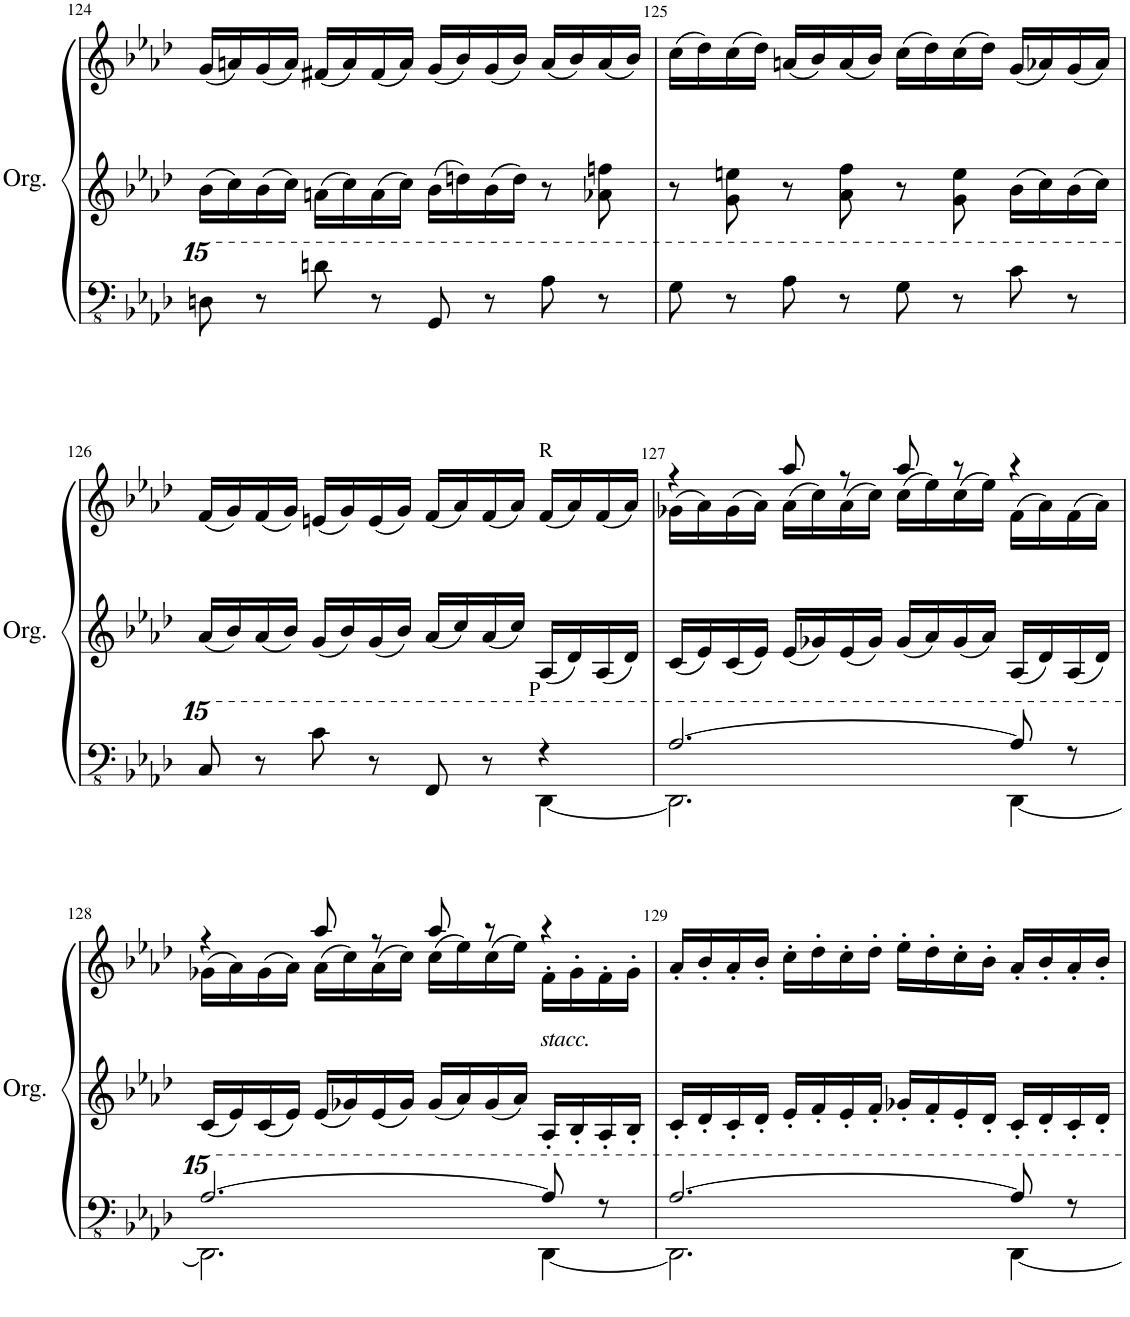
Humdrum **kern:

**kern	**kern	**kern
*part1	*part1	*part1
*staff3	*staff2	*staff1
*I"Orgue à tuyaux	*	*
*I'Org.	*	*
!!LO:PB:g=z
*clefFv4	*clefG2	*clefG2
*k[b-e-a-d-]	*k[b-e-a-d-]	*k[b-e-a-d-]
*M4/4	*M4/4	*M4/4
*met(c)	*met(c)	*met(c)
=124	=124	=124
8dn\	16b-\LL	(16g/LL
.	16cc\	16an/)
8r	16b-\	(16g/
.	16cc\JJ	16a/JJ)
8ddn\	16an\LL	(16f#X/LL
.	16cc\	16a/)
8r	16a\	(16f#/
.	16cc\JJ	16a/JJ)
8G/	16b-\LL	(16g/LL
.	16ddn\	16b-/)
8r	16b-\	(16g/
.	16dd\JJ	16b-/JJ)
8a-\	8r	(16a/LL
.	.	16b-/)
8r	8a-X\ 8ffn\	(16a/
.	.	16b-/JJ)
=125	=125	=125
8g\	8r	(16cc\LL
.	.	16dd-\)
8r	8g\ 8een\	(16cc\
.	.	16dd-\JJ)
8a-\	8r	(16an/LL
.	.	16b-/)
8r	8a-\ 8ff\	(16a/
.	.	16b-/JJ)
8g\	8r	(16cc\LL
.	.	16dd-\)
8r	8g\ 8ee\	(16cc\
.	.	16dd-\JJ)
8cc\	16b-\LL	(16g/LL
.	16cc\	16a-X/)
8r	16b-\	(16g/
.	16cc\JJ	16a-/JJ)
!!LO:LB:g=z
=126	=126	=126
*^	*	*
2.ryy	8c/	16a-/LL	(16f/LL
.	.	16b-/	16g/)
.	8r	16a-/	(16f/
.	.	16b-/JJ	16g/JJ)
.	8cc\	16g/LL	(16en/LL
.	.	16b-/	16g/)
.	8r	16g/	(16e/
.	.	16b-/JJ	16g/JJ)
.	8F/	16a-/LL	(16f/LL
.	.	16cc/	16a-/)
.	8r	16a-/	(16f/
.	.	16cc/JJ	16a-/JJ)
!	!	!	!LO:TX:a:t=R
!	!	!LO:TX:b:t=P	!
[4D-\	4r	16A-/LL	(16f/LL
.	.	16d-/	16a-/)
.	.	16A-/	(16f/
.	.	16d-/JJ	16a-/JJ)
=127	=127	=127	=127
*	*	*	*^
2.D-\]	[2.a-/	16c/LL	4r	(>16g-X\LL
.	.	16e-/	.	16a-\)
.	.	16c/	.	(>16g-\
.	.	16e-/JJ	.	16a-\JJ)
.	.	16e-/LL	8aa-/	(>16a-\LL
.	.	16g-X/	.	16cc\)
.	.	16e-/	8r	(>16a-\
.	.	16g-/JJ	.	16cc\JJ)
.	.	16g-/LL	8aa-/	(>16cc\LL
.	.	16a-/	.	16ee-\)
.	.	16g-/	8r	(>16cc\
.	.	16a-/JJ	.	16ee-\JJ)
[4D-\	8a-/]	16A-/LL	4r	(>16f\LL
.	.	16d-/	.	16a-\)
.	8r	16A-/	.	(>16f\
.	.	16d-/JJ	.	16a-\JJ)
!!LO:LB:g=z	!!
=128	=128	=128	=128	=128
2.D-\]	[2.a-/	16c/LL	4r	(>16g-X\LL
.	.	16e-/	.	16a-\)
.	.	16c/	.	(>16g-\
.	.	16e-/JJ	.	16a-\JJ)
.	.	16e-/LL	8aa-/	(>16a-\LL
.	.	16g-X/	.	16cc\)
.	.	16e-/	8r	(>16a-\
.	.	16g-/JJ	.	16cc\JJ)
.	.	16g-/LL	8aa-/	(>16cc\LL
.	.	16a-/	.	16ee-\)
.	.	16g-/	8r	(>16cc\
.	.	16a-/JJ	.	16ee-\JJ)
!	!	!	!LO:TX:b:i:t=stacc.	!
[4D-\	8a-/]	16A-'/LL	4r	16f'>\LL
.	.	16B-'/	.	16g-'>\
.	8r	16A-'/	.	16f'>\
.	.	16B-'/JJ	.	16g-'>\JJ
*	*	*	*v	*v
=129	=129	=129	=129
2.D-\]	[2.a-/	16c'/LL	16a-'/LL
.	.	16d-'/	16b-'/
.	.	16c'/	16a-'/
.	.	16d-'/JJ	16b-'/JJ
.	.	16e-'/LL	16cc'\LL
.	.	16f'/	16dd-'\
.	.	16e-'/	16cc'\
.	.	16f'/JJ	16dd-'\JJ
.	.	16g-X'/LL	16ee-'\LL
.	.	16f'/	16dd-'\
.	.	16e-'/	16cc'\
.	.	16d-'/JJ	16b-'\JJ
[4D-\	8a-/]	16c'/LL	16a-'/LL
.	.	16d-'/	16b-'/
.	8r	16c'/	16a-'/
.	.	16d-'/JJ	16b-'/JJ
*v	*v	*	*
=	=	=
*-	*-	*-
